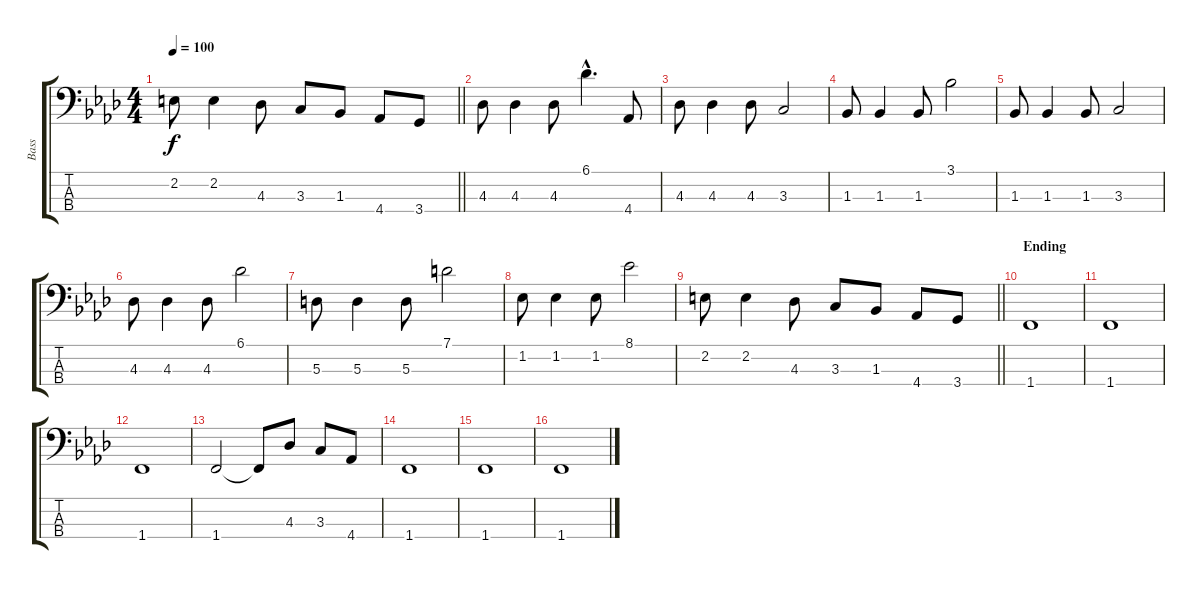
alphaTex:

\track ("Bass" "Bass") {instrument fretlessbass}
\staff {score tabs}
\tuning (G2 D2 A1 E1) {hide}
\ts (4 4)
\tempo 100
\clef f4
\barLineRight lightlight
\ks ab
2.2.8{dy f} 2.2.4 4.3.8 3.3.8 1.3.8 4.4.8 3.4.8 |
4.3.8 4.3.4 4.3.8 6.1{hac}.4{d} 4.4.8 |
4.3.8 4.3.4 4.3.8 3.3.2 |
1.3.8 1.3.4 1.3.8 3.1.2 |
1.3.8 1.3.4 1.3.8 3.3.2 |
4.3.8 4.3.4 4.3.8 6.1.2 |
5.3.8 5.3.4 5.3.8 7.1.2 |
1.2.8 1.2.4 1.2.8 8.1.2 |
\barLineRight lightlight
2.2.8 2.2.4 4.3.8 3.3.8 1.3.8 4.4.8 3.4.8 |
\section ("" "Ending")
1.4.1 |
1.4.1 |
1.4.1 |
1.4.2 1.4{t}.8 4.3.8 3.3.8 4.4.8 |
1.4.1 |
1.4.1 |
1.4.1
